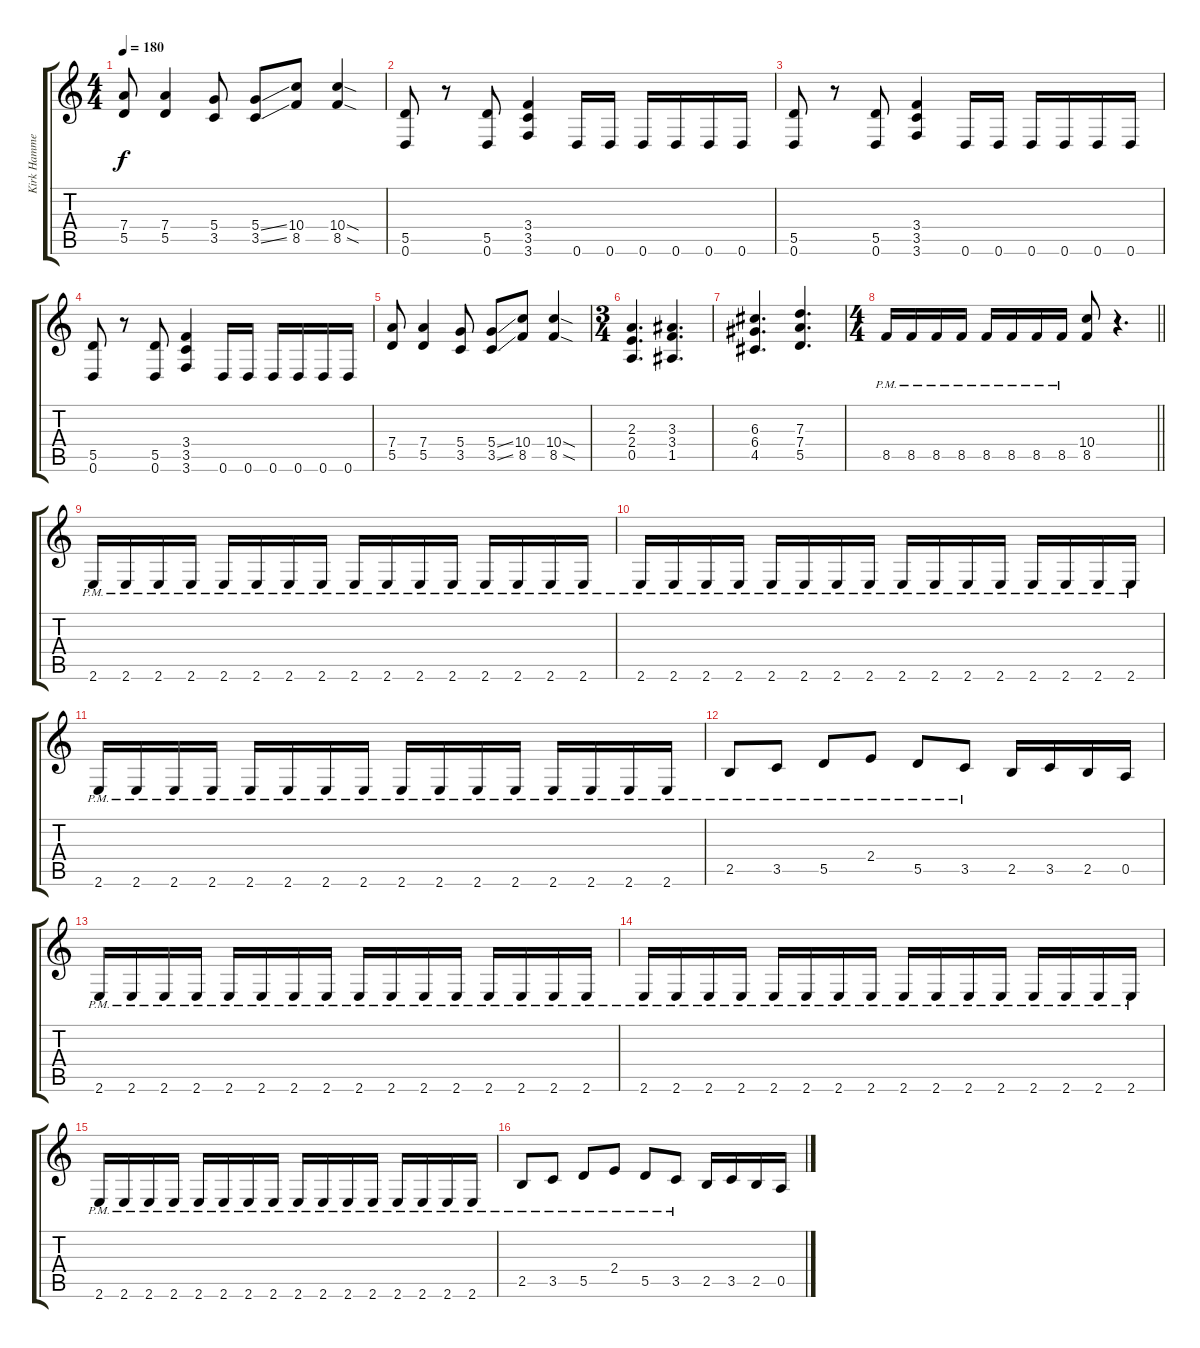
\track ("Kirk Hammett Guitar" "Kirk Hamme") {instrument distortionguitar}
\staff {score tabs}
\tuning (E4 B3 G3 D3 A2 D2) {hide}
\ts (4 4)
\tempo 180
\clef g2
\ks c
(7.4 5.5).8{dy f} (7.4 5.5).4 (5.4 3.5).8 (5.4{ss} 3.5{ss}).8 (10.4 8.5).8 (10.4{sod} 8.5{sod}).4 |
(5.5 0.6).8 r.8 (5.5 0.6).8 (3.4 3.5 3.6).4 0.6.16 0.6.16 0.6.16 0.6.16 0.6.16 0.6.16 |
(5.5 0.6).8 r.8 (5.5 0.6).8 (3.4 3.5 3.6).4 0.6.16 0.6.16 0.6.16 0.6.16 0.6.16 0.6.16 |
(5.5 0.6).8 r.8 (5.5 0.6).8 (3.4 3.5 3.6).4 0.6.16 0.6.16 0.6.16 0.6.16 0.6.16 0.6.16 |
(7.4 5.5).8 (7.4 5.5).4 (5.4 3.5).8 (5.4{ss} 3.5{ss}).8 (10.4 8.5).8 (10.4{sod} 8.5{sod}).4 |
\ts (3 4)
(2.3 2.4 0.5).4{d} (3.3 3.4 1.5).4{d} |
(6.3 6.4 4.5).4{d} (7.3 7.4 5.5).4{d} |
\ts (4 4)
\barLineRight lightlight
8.5{pm}.16 8.5{pm}.16 8.5{pm}.16 8.5{pm}.16 8.5{pm}.16 8.5{pm}.16 8.5{pm}.16 8.5{pm}.16 (10.4 8.5).8 r.4{d} |
\section ("" "")
2.6{pm}.16 2.6{pm}.16 2.6{pm}.16 2.6{pm}.16 2.6{pm}.16 2.6{pm}.16 2.6{pm}.16 2.6{pm}.16 2.6{pm}.16 2.6{pm}.16 2.6{pm}.16 2.6{pm}.16 2.6{pm}.16 2.6{pm}.16 2.6{pm}.16 2.6{pm}.16 |
2.6{pm}.16 2.6{pm}.16 2.6{pm}.16 2.6{pm}.16 2.6{pm}.16 2.6{pm}.16 2.6{pm}.16 2.6{pm}.16 2.6{pm}.16 2.6{pm}.16 2.6{pm}.16 2.6{pm}.16 2.6{pm}.16 2.6{pm}.16 2.6{pm}.16 2.6{pm}.16 |
2.6{pm}.16 2.6{pm}.16 2.6{pm}.16 2.6{pm}.16 2.6{pm}.16 2.6{pm}.16 2.6{pm}.16 2.6{pm}.16 2.6{pm}.16 2.6{pm}.16 2.6{pm}.16 2.6{pm}.16 2.6{pm}.16 2.6{pm}.16 2.6{pm}.16 2.6{pm}.16 |
2.5{pm}.8 3.5{pm}.8 5.5{pm}.8 2.4{pm}.8 5.5{pm}.8 3.5{pm}.8 2.5.16 3.5.16 2.5.16 0.5.16 |
2.6{pm}.16 2.6{pm}.16 2.6{pm}.16 2.6{pm}.16 2.6{pm}.16 2.6{pm}.16 2.6{pm}.16 2.6{pm}.16 2.6{pm}.16 2.6{pm}.16 2.6{pm}.16 2.6{pm}.16 2.6{pm}.16 2.6{pm}.16 2.6{pm}.16 2.6{pm}.16 |
2.6{pm}.16 2.6{pm}.16 2.6{pm}.16 2.6{pm}.16 2.6{pm}.16 2.6{pm}.16 2.6{pm}.16 2.6{pm}.16 2.6{pm}.16 2.6{pm}.16 2.6{pm}.16 2.6{pm}.16 2.6{pm}.16 2.6{pm}.16 2.6{pm}.16 2.6{pm}.16 |
2.6{pm}.16 2.6{pm}.16 2.6{pm}.16 2.6{pm}.16 2.6{pm}.16 2.6{pm}.16 2.6{pm}.16 2.6{pm}.16 2.6{pm}.16 2.6{pm}.16 2.6{pm}.16 2.6{pm}.16 2.6{pm}.16 2.6{pm}.16 2.6{pm}.16 2.6{pm}.16 |
2.5{pm}.8 3.5{pm}.8 5.5{pm}.8 2.4{pm}.8 5.5{pm}.8 3.5{pm}.8 2.5.16 3.5.16 2.5.16 0.5.16
